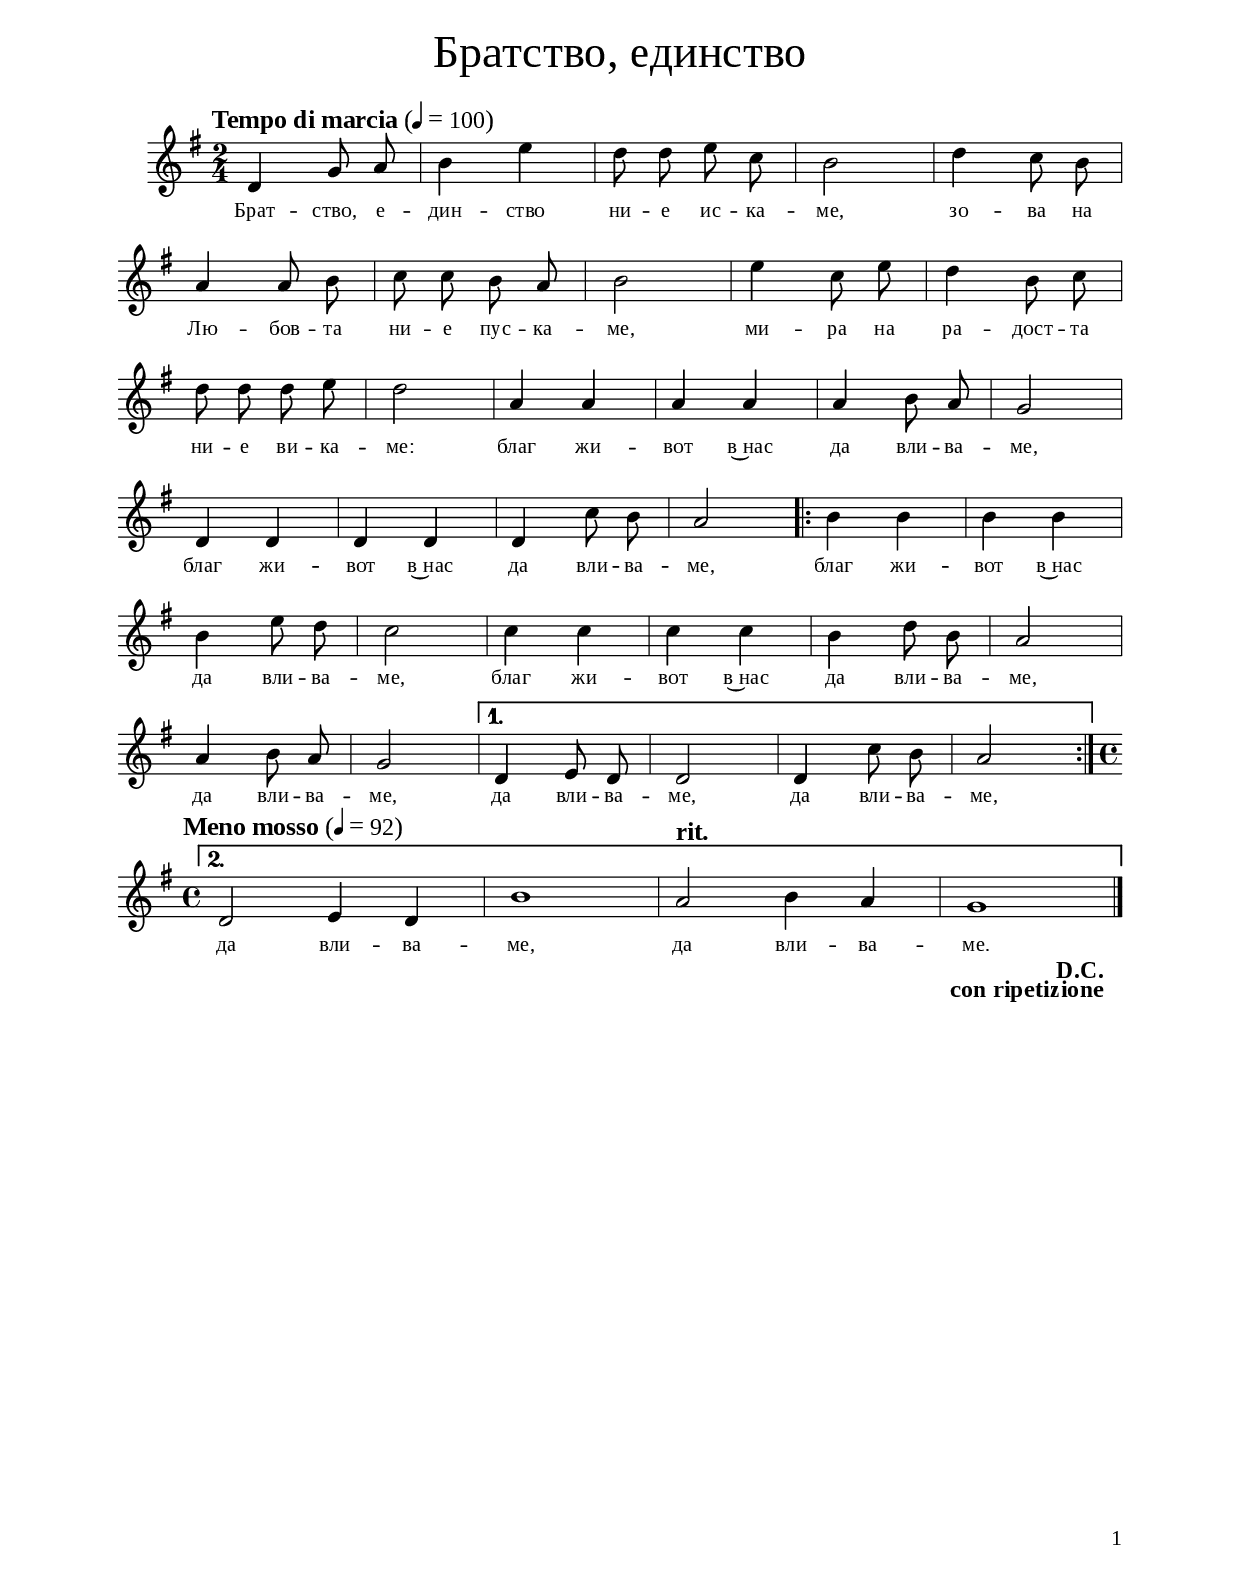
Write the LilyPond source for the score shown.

\version "2.24.3"

% include paper part and global functions
\include "include/globals.ily"

\bookpart {
  \label #'ref020
  \tocItem \markup "Братство, единство"
  \include "include/bookpart-paper.ily"
  \score {
    \include "include/score-layout.ily"

    \new Voice \absolute {
      \clef treble
      \key g \major
      \time 2/4
      \tempoFunc "Tempo di marcia" 4 "100"
      \autoBeamOff

      d'4 g'8 a'8 | b'4 e''4 | d''8 d''8 e''8 c''8 | b'2| d''4 c''8 b'8 | \break
      a'4 a'8 b'8 | c''8 c''8 b'8  a'8| b'2 | e''4 c''8 e''8 | d''4 b'8 c''8 | \break
      d''8 d''8 d''8 e''8 | d''2 | a'4 a'4 | a'4 a'4 | a'4 b'8 a'8 | g'2 | \break
      d'4 d'4 | d'4 d'4 | d'4 c''8 b'8 | a'2 \repeat volta 2 {
        b'4 b'4 | b'4 b'4 | \break
        b'4 e''8 d''8 | c''2 | c''4 c''4|c''4 c''4| b'4 d''8 b'8 |a'2 |\break
        a'4 b'8 a'8 | g'2|
      }
      \alternative {
        { d'4 e'8 d'8 | d'2 | d'4 c''8 b'8| a'2 }
        {
          \time 4/4 \break
          \tempoFunc "Meno mosso" 4 "92"
          d'2 e'4 d'4 | b'1 | \tempo "rit." a'2 b'4 a'4 | g'1| \bar "|." \break
        }
      }
    }

    \addlyrics {
      Брат -- ство, е -- дин -- ство ни -- е ис -- ка -- ме,
      зо -- ва на Лю -- бов -- та ни -- е пус -- ка -- ме, ми -- ра на ра -- дост -- та
      ни -- е ви -- ка -- ме: благ жи -- вот в~нас да вли -- ва -- ме,
      благ жи -- вот в~нас да вли -- ва -- ме, благ жи -- вот в~нас
      да вли -- ва -- ме, благ жи -- вот в~нас да вли -- ва -- ме,
      да вли -- ва -- ме, да вли -- ва -- ме, да вли -- ва -- ме,
      да вли -- ва -- ме, да вли -- ва -- ме.
    }

    \header {
      title = \titleFunc #'ref_desc_1 " Братство, единство " "Bratstvo, edinstvo"
    }

    \midi{}

  } % score
  \markup \dc-two "D.C." "con ripetizione"

} % bookpart
